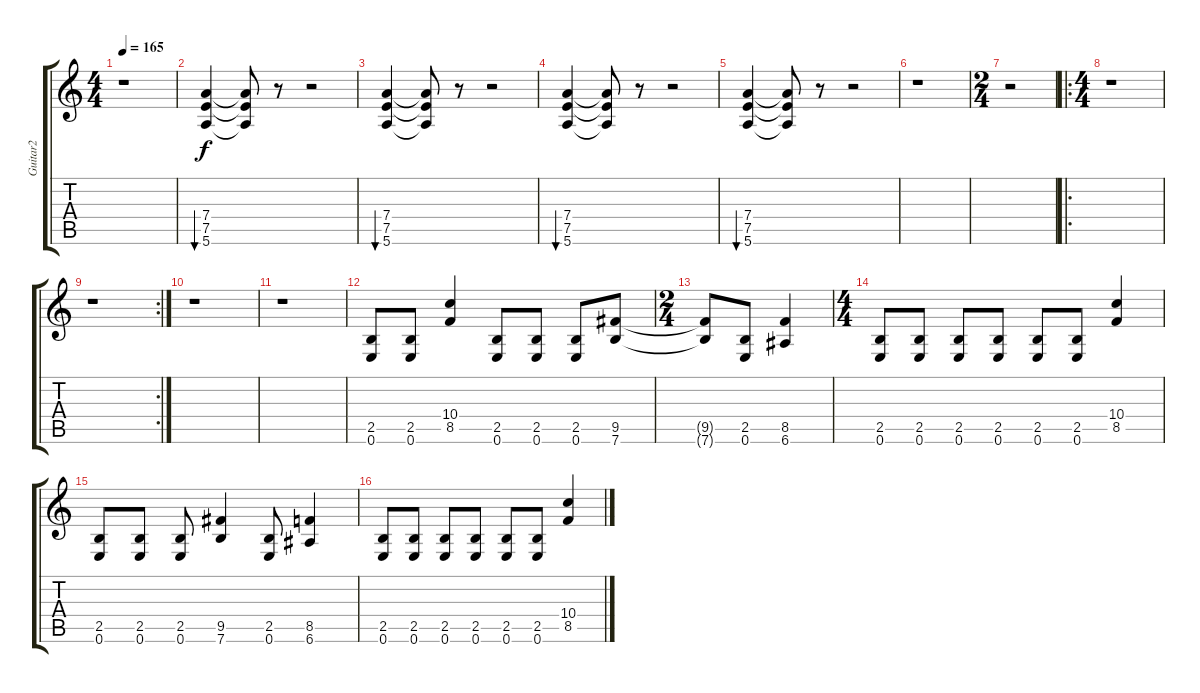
\track ("Guitar2" "Guitar2") {instrument distortionguitar}
\staff {score tabs}
\tuning (E4 B3 G3 D3 A2 E2) {hide}
\ts (4 4)
\tempo 165
\clef g2
\ks c
r.1{dy f instrument distortionguitar} |
(7.4 7.5 5.6).4{bu 240} (7.4{t} 7.5{t} 5.6{t}).8 r.8 r.2 |
(7.4 7.5 5.6).4{bu 240} (7.4{t} 7.5{t} 5.6{t}).8 r.8 r.2 |
(7.4 7.5 5.6).4{bu 240} (7.4{t} 7.5{t} 5.6{t}).8 r.8 r.2 |
(7.4 7.5 5.6).4{bu 240} (7.4{t} 7.5{t} 5.6{t}).8 r.8 r.2 |
r.1 |
\ts (2 4)
r.2 |
\ro
\ts (4 4)
r.1 |
\rc 2
r.1 |
r.1 |
r.1 |
(2.5 0.6).8 (2.5 0.6).8 (10.4 8.5).4 (2.5 0.6).8 (2.5 0.6).8 (2.5 0.6).8 (9.5 7.6).8 |
\ts (2 4)
(9.5{t} 7.6{t}).8 (2.5 0.6).8 (8.5 6.6).4 |
\ts (4 4)
(2.5 0.6).8 (2.5 0.6).8 (2.5 0.6).8 (2.5 0.6).8 (2.5 0.6).8 (2.5 0.6).8 (10.4 8.5).4 |
(2.5 0.6).8 (2.5 0.6).8 (2.5 0.6).8 (9.5 7.6).4 (2.5 0.6).8 (8.5 6.6).4 |
(2.5 0.6).8 (2.5 0.6).8 (2.5 0.6).8 (2.5 0.6).8 (2.5 0.6).8 (2.5 0.6).8 (10.4 8.5).4
